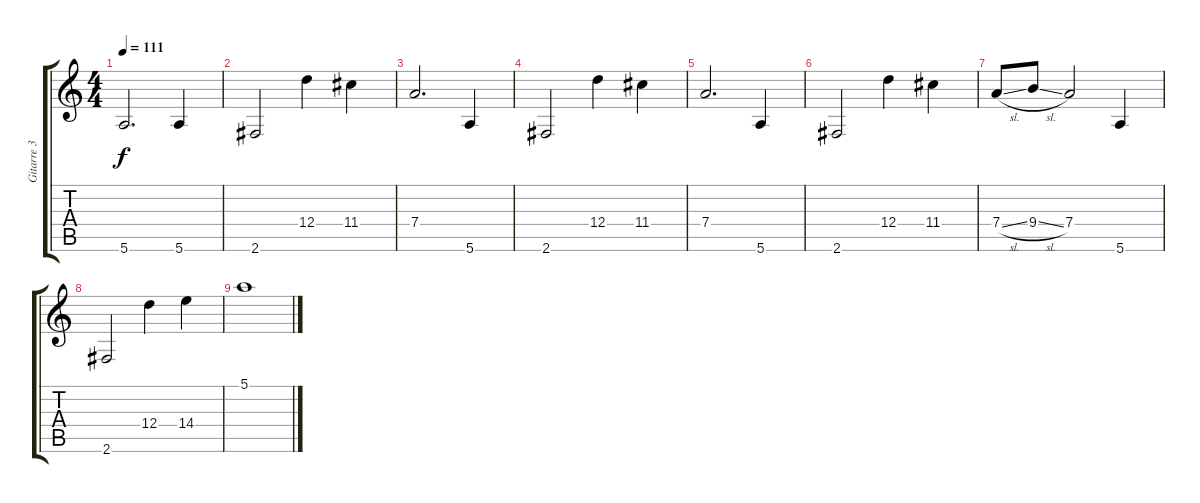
\track ("Gitarre 3" "Gitarre 3") {instrument acousticguitarsteel}
\staff {score tabs}
\tuning (E4 B3 G3 D3 A2 E2) {hide}
\ts (4 4)
\tempo 111
\clef g2
\ks c
5.6.2{d dy f} 5.6.4 |
2.6.2 12.4.4 11.4.4 |
7.4.2{d} 5.6.4 |
2.6.2 12.4.4 11.4.4 |
7.4.2{d} 5.6.4 |
2.6.2 12.4.4 11.4.4 |
7.4{sl}.8 9.4{sl}.8 7.4.2 5.6.4 |
2.6.2 12.4.4 14.4.4 |
5.1.1
